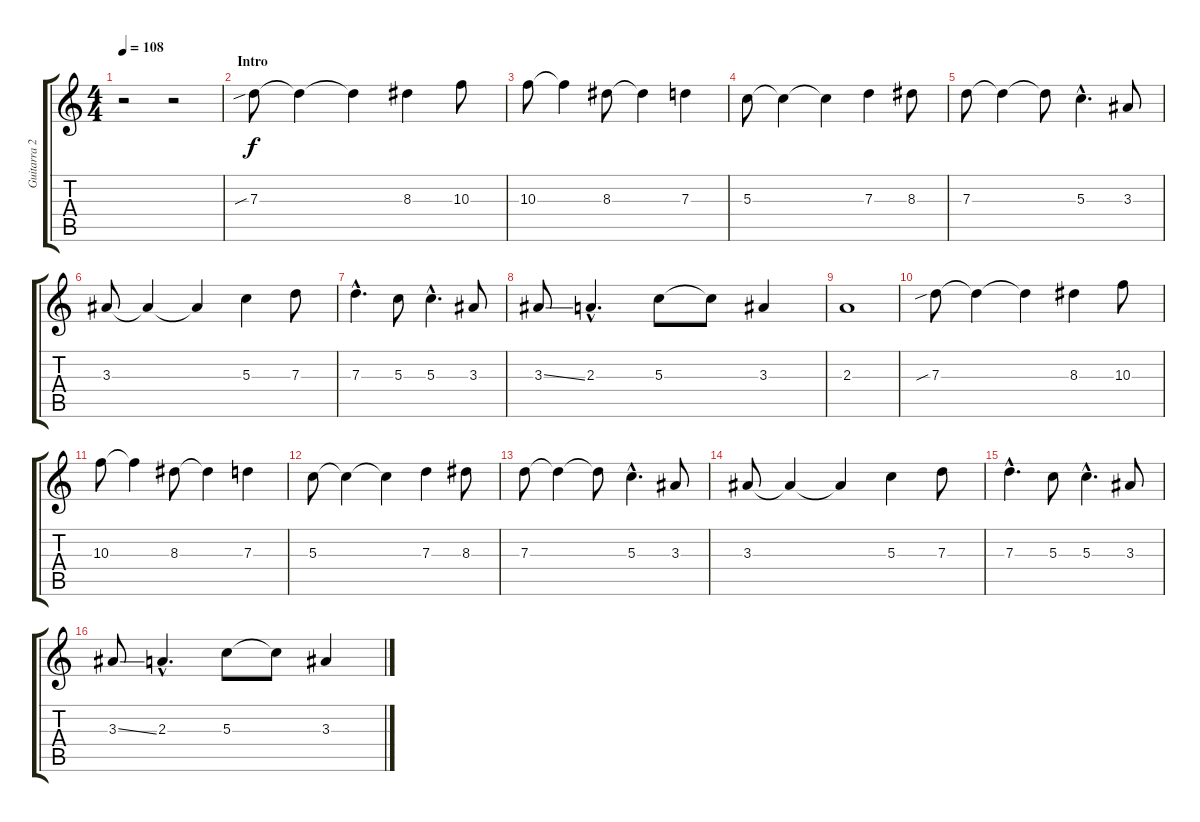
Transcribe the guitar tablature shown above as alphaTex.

\track ("Guitarra 2" "Guitarra 2") {instrument acousticguitarsteel}
\staff {score tabs}
\tuning (E4 B3 G3 D3 A2 E2) {hide}
\ts (4 4)
\tempo 108
\clef g2
\ks c
r.2{dy f instrument acousticguitarsteel} r.2 |
\section ("" "Intro")
7.3{sib}.8 7.3{t}.4 7.3{t}.4 8.3.4 10.3.8 |
10.3.8 10.3{t}.4 8.3.8 8.3{t}.4 7.3.4 |
5.3.8 5.3{t}.4 5.3{t}.4 7.3.4 8.3.8 |
7.3.8 7.3{t}.4 7.3{t}.8 5.3{hac}.4{d} 3.3.8 |
3.3.8 3.3{t}.4 3.3{t}.4 5.3.4 7.3.8 |
7.3{hac}.4{d} 5.3.8 5.3{hac}.4{d} 3.3.8 |
3.3{ss}.8 2.3{hac}.4{d} 5.3.8 5.3{t}.8 3.3.4 |
2.3.1 |
7.3{sib}.8 7.3{t}.4 7.3{t}.4 8.3.4 10.3.8 |
10.3.8 10.3{t}.4 8.3.8 8.3{t}.4 7.3.4 |
5.3.8 5.3{t}.4 5.3{t}.4 7.3.4 8.3.8 |
7.3.8 7.3{t}.4 7.3{t}.8 5.3{hac}.4{d} 3.3.8 |
3.3.8 3.3{t}.4 3.3{t}.4 5.3.4 7.3.8 |
7.3{hac}.4{d} 5.3.8 5.3{hac}.4{d} 3.3.8 |
3.3{ss}.8 2.3{hac}.4{d} 5.3.8 5.3{t}.8 3.3.4
